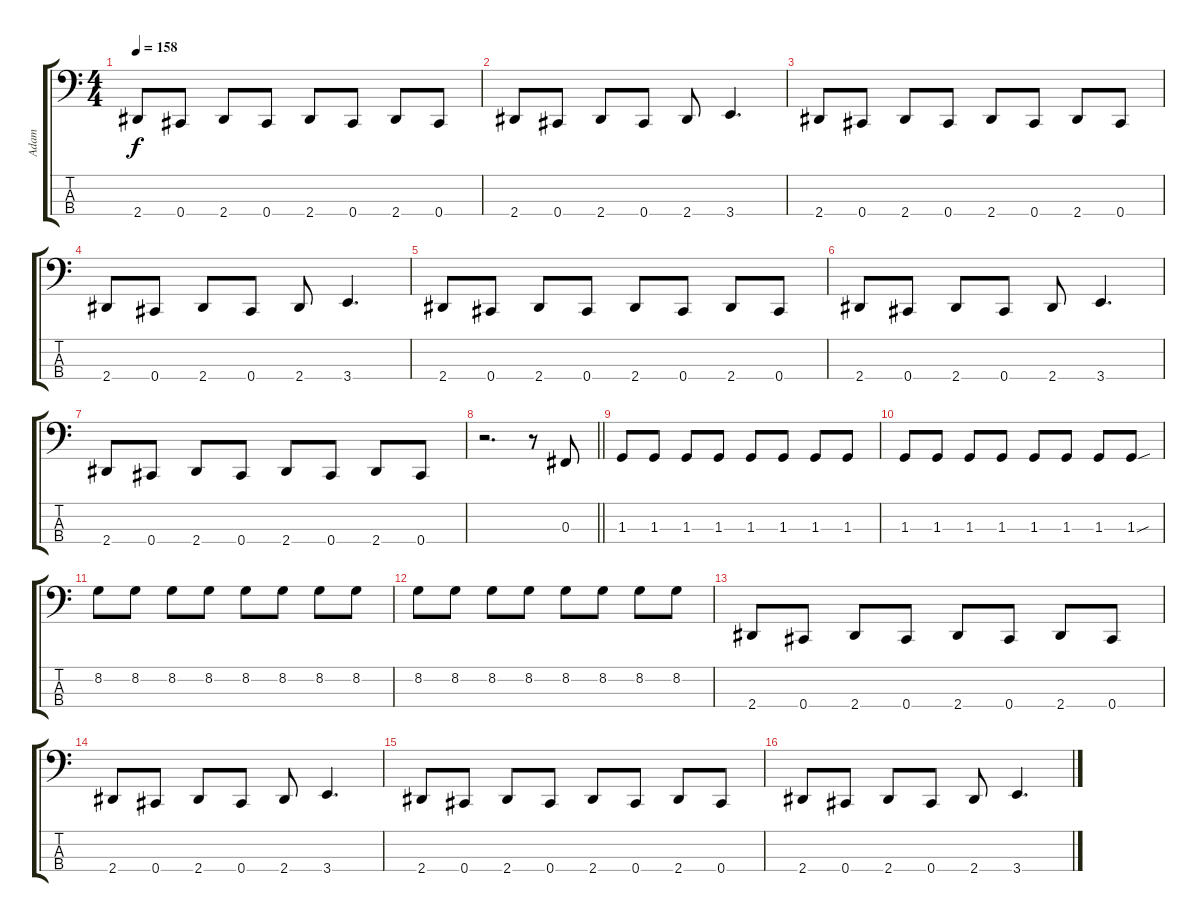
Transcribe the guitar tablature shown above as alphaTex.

\track ("Adam" "Adam") {instrument slapbass2}
\staff {score tabs}
\tuning (E2 B1 Gb1 Db1) {hide}
\ts (4 4)
\tempo 158
\clef f4
\ks c
2.4.8{dy f} 0.4.8 2.4.8 0.4.8 2.4.8 0.4.8 2.4.8 0.4.8 |
2.4.8 0.4.8 2.4.8 0.4.8 2.4.8 3.4.4{d} |
2.4.8 0.4.8 2.4.8 0.4.8 2.4.8 0.4.8 2.4.8 0.4.8 |
2.4.8 0.4.8 2.4.8 0.4.8 2.4.8 3.4.4{d} |
2.4.8 0.4.8 2.4.8 0.4.8 2.4.8 0.4.8 2.4.8 0.4.8 |
2.4.8 0.4.8 2.4.8 0.4.8 2.4.8 3.4.4{d} |
2.4.8 0.4.8 2.4.8 0.4.8 2.4.8 0.4.8 2.4.8 0.4.8 |
\barLineRight lightlight
r.2{d} r.8 0.3.8 |
1.3.8 1.3.8 1.3.8 1.3.8 1.3.8 1.3.8 1.3.8 1.3.8 |
1.3.8 1.3.8 1.3.8 1.3.8 1.3.8 1.3.8 1.3.8 1.3{sou}.8 |
8.2.8 8.2.8 8.2.8 8.2.8 8.2.8 8.2.8 8.2.8 8.2.8 |
8.2.8 8.2.8 8.2.8 8.2.8 8.2.8 8.2.8 8.2.8 8.2.8 |
2.4.8 0.4.8 2.4.8 0.4.8 2.4.8 0.4.8 2.4.8 0.4.8 |
2.4.8 0.4.8 2.4.8 0.4.8 2.4.8 3.4.4{d} |
2.4.8 0.4.8 2.4.8 0.4.8 2.4.8 0.4.8 2.4.8 0.4.8 |
2.4.8 0.4.8 2.4.8 0.4.8 2.4.8 3.4.4{d}
